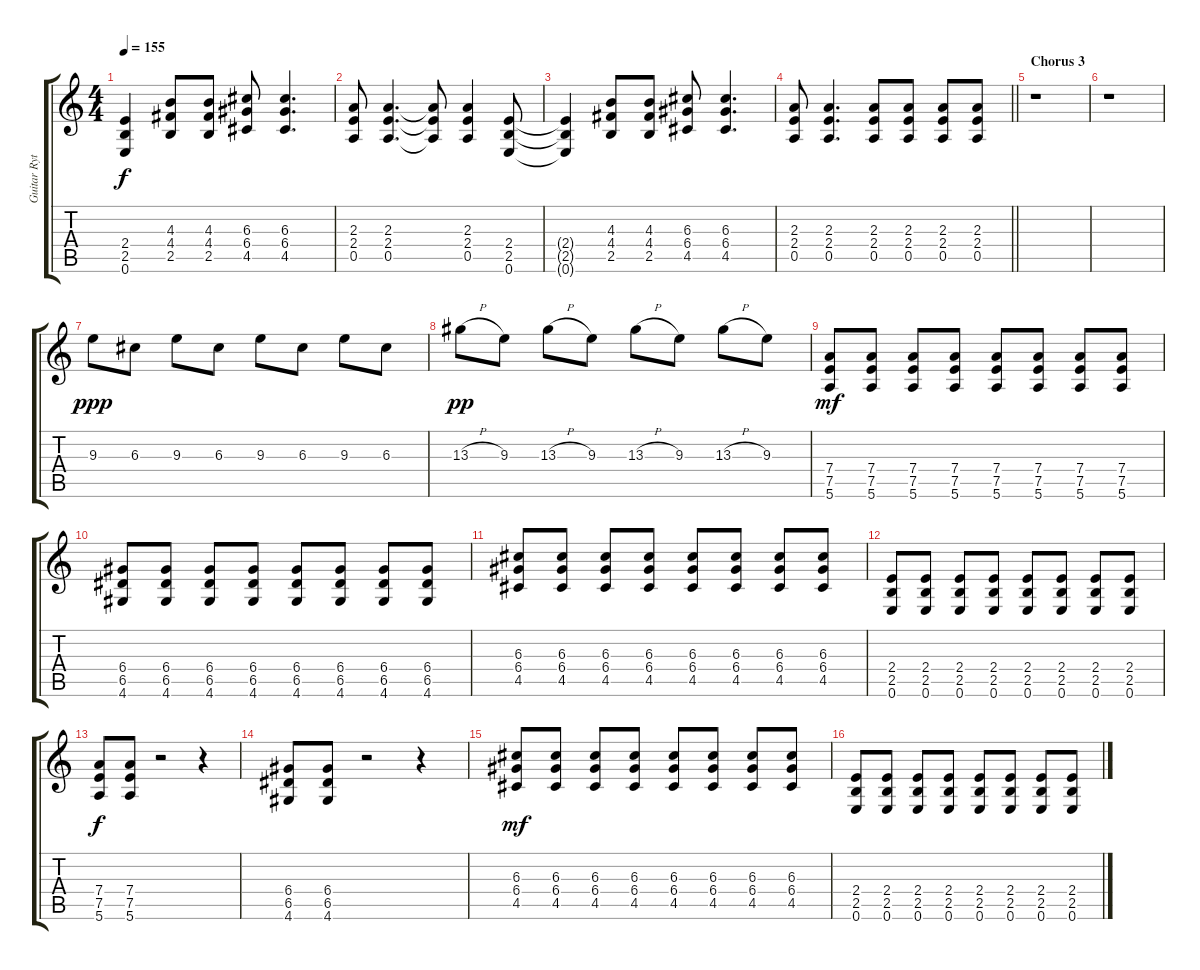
\track ("Guitar Rythm" "Guitar Ryt") {instrument acousticguitarsteel}
\staff {score tabs}
\tuning (E4 B3 G3 D3 A2 E2) {hide}
\ts (4 4)
\tempo 155
\clef g2
\ks c
(2.4{t} 2.5{t} 0.6{t}).4{dy f} (4.3 4.4 2.5).8 (4.3 4.4 2.5).8 (6.3 6.4 4.5).8 (6.3 6.4 4.5).4{d} |
(2.3 2.4 0.5).8 (2.3 2.4 0.5).4{d} (2.3{t} 2.4{t} 0.5{t}).8 (2.3 2.4 0.5).4 (2.4 2.5 0.6).8 |
(2.4{t} 2.5{t} 0.6{t}).4 (4.3 4.4 2.5).8 (4.3 4.4 2.5).8 (6.3 6.4 4.5).8 (6.3 6.4 4.5).4{d} |
\barLineRight lightlight
(2.3 2.4 0.5).8 (2.3 2.4 0.5).4{d} (2.3 2.4 0.5).8 (2.3 2.4 0.5).8 (2.3 2.4 0.5).8 (2.3 2.4 0.5).8 |
\section ("" "Chorus 3")
r.1 |
r.1 |
9.3.8{dy ppp} 6.3.8 9.3.8 6.3.8 9.3.8 6.3.8 9.3.8 6.3.8 |
13.3{h}.8{dy pp} 9.3.8 13.3{h}.8 9.3.8 13.3{h}.8 9.3.8 13.3{h}.8 9.3.8 |
(7.4 7.5 5.6).8{dy mf} (7.4 7.5 5.6).8 (7.4 7.5 5.6).8 (7.4 7.5 5.6).8 (7.4 7.5 5.6).8 (7.4 7.5 5.6).8 (7.4 7.5 5.6).8 (7.4 7.5 5.6).8 |
(6.4 6.5 4.6).8 (6.4 6.5 4.6).8 (6.4 6.5 4.6).8 (6.4 6.5 4.6).8 (6.4 6.5 4.6).8 (6.4 6.5 4.6).8 (6.4 6.5 4.6).8 (6.4 6.5 4.6).8 |
(6.3 6.4 4.5).8 (6.3 6.4 4.5).8 (6.3 6.4 4.5).8 (6.3 6.4 4.5).8 (6.3 6.4 4.5).8 (6.3 6.4 4.5).8 (6.3 6.4 4.5).8 (6.3 6.4 4.5).8 |
(2.4 2.5 0.6).8 (2.4 2.5 0.6).8 (2.4 2.5 0.6).8 (2.4 2.5 0.6).8 (2.4 2.5 0.6).8 (2.4 2.5 0.6).8 (2.4 2.5 0.6).8 (2.4 2.5 0.6).8 |
(7.4 7.5 5.6).8{dy f} (7.4 7.5 5.6).8 r.2 r.4 |
(6.4 6.5 4.6).8 (6.4 6.5 4.6).8 r.2 r.4 |
(6.3 6.4 4.5).8{dy mf} (6.3 6.4 4.5).8 (6.3 6.4 4.5).8 (6.3 6.4 4.5).8 (6.3 6.4 4.5).8 (6.3 6.4 4.5).8 (6.3 6.4 4.5).8 (6.3 6.4 4.5).8 |
(2.4 2.5 0.6).8 (2.4 2.5 0.6).8 (2.4 2.5 0.6).8 (2.4 2.5 0.6).8 (2.4 2.5 0.6).8 (2.4 2.5 0.6).8 (2.4 2.5 0.6).8 (2.4 2.5 0.6).8
